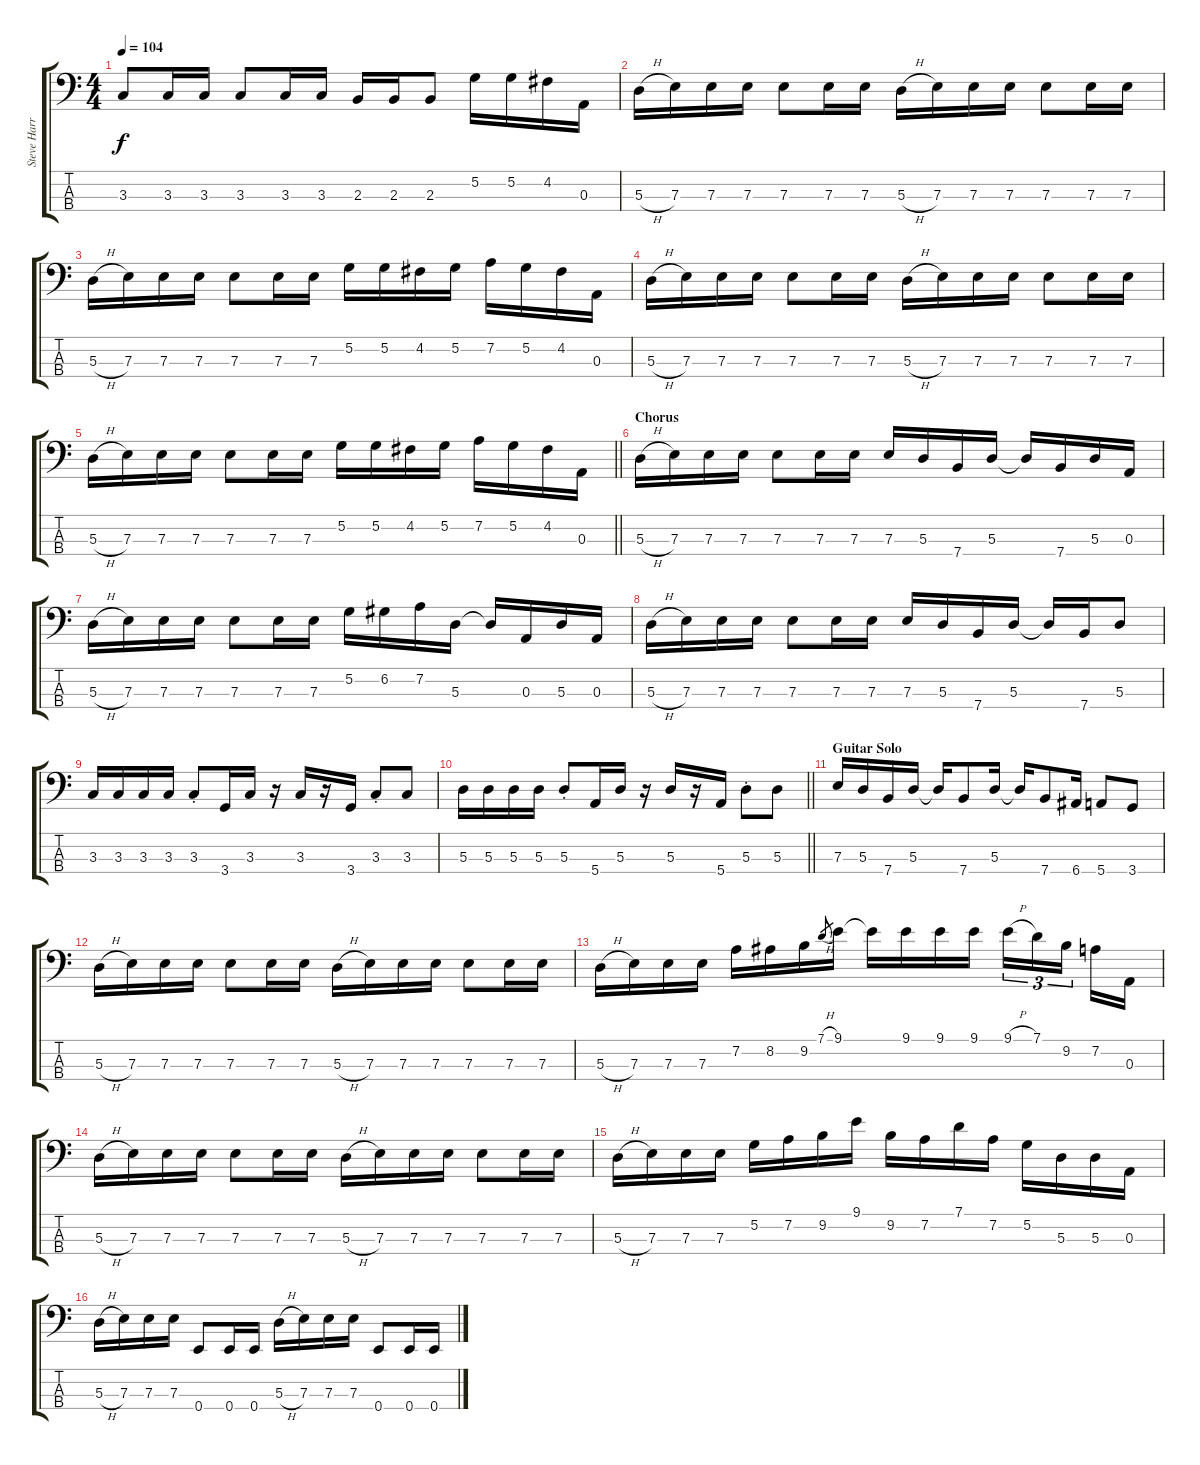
\track ("Steve Harris (Treble)" "Steve Harr") {instrument slapbass1}
\staff {score tabs}
\tuning (G2 D2 A1 E1) {hide}
\ts (4 4)
\tempo 104
\clef f4
\ks c
3.3.8{dy f} 3.3.16 3.3.16 3.3.8 3.3.16 3.3.16 2.3.16 2.3.16 2.3.8 5.2.16 5.2.16 4.2.16 0.3.16 |
5.3{h}.16 7.3.16 7.3.16 7.3.16 7.3.8 7.3.16 7.3.16 5.3{h}.16 7.3.16 7.3.16 7.3.16 7.3.8 7.3.16 7.3.16 |
5.3{h}.16 7.3.16 7.3.16 7.3.16 7.3.8 7.3.16 7.3.16 5.2.16 5.2.16 4.2.16 5.2.16 7.2.16 5.2.16 4.2.16 0.3.16 |
5.3{h}.16 7.3.16 7.3.16 7.3.16 7.3.8 7.3.16 7.3.16 5.3{h}.16 7.3.16 7.3.16 7.3.16 7.3.8 7.3.16 7.3.16 |
\barLineRight lightlight
5.3{h}.16 7.3.16 7.3.16 7.3.16 7.3.8 7.3.16 7.3.16 5.2.16 5.2.16 4.2.16 5.2.16 7.2.16 5.2.16 4.2.16 0.3.16 |
\section ("" "Chorus")
5.3{h}.16 7.3.16 7.3.16 7.3.16 7.3.8 7.3.16 7.3.16 7.3.16 5.3.16 7.4.16 5.3.16 5.3{t}.16 7.4.16 5.3.16 0.3.16 |
5.3{h}.16 7.3.16 7.3.16 7.3.16 7.3.8 7.3.16 7.3.16 5.2.16 6.2.16 7.2.16 5.3.16 5.3{t}.16 0.3.16 5.3.16 0.3.16 |
5.3{h}.16 7.3.16 7.3.16 7.3.16 7.3.8 7.3.16 7.3.16 7.3.16 5.3.16 7.4.16 5.3.16 5.3{t}.16 7.4.16 5.3.8 |
3.3.16 3.3.16 3.3.16 3.3.16 3.3{st}.8 3.4.16 3.3.16 r.16 3.3.16 r.16 3.4.16 3.3{st}.8 3.3.8 |
\barLineRight lightlight
5.3.16 5.3.16 5.3.16 5.3.16 5.3{st}.8 5.4.16 5.3.16 r.16 5.3.16 r.16 5.4.16 5.3{st}.8 5.3.8 |
\section ("" "Guitar Solo")
7.3.16 5.3.16 7.4.16 5.3.16 5.3{t}.16 7.4.8 5.3.16 5.3{t}.16 7.4.8 6.4.16 5.4.8 3.4.8 |
5.3{h}.16 7.3.16 7.3.16 7.3.16 7.3.8 7.3.16 7.3.16 5.3{h}.16 7.3.16 7.3.16 7.3.16 7.3.8 7.3.16 7.3.16 |
5.3{h}.16 7.3.16 7.3.16 7.3.16 7.2.16 8.2.16 9.2.16 7.1{h}.8{gr} 9.1.16 9.1{t}.16 9.1.16 9.1.16 9.1.16 9.1{h}.16{tu (3 2)} 7.1.16{tu (3 2)} 9.2.16{tu (3 2) beam splitsecondary} 7.2.16 0.3.16 |
5.3{h}.16 7.3.16 7.3.16 7.3.16 7.3.8 7.3.16 7.3.16 5.3{h}.16 7.3.16 7.3.16 7.3.16 7.3.8 7.3.16 7.3.16 |
5.3{h}.16 7.3.16 7.3.16 7.3.16 5.2.16 7.2.16 9.2.16 9.1.16 9.2.16 7.2.16 7.1.16 7.2.16 5.2.16 5.3.16 5.3.16 0.3.16 |
5.3{h}.16 7.3.16 7.3.16 7.3.16 0.4.8 0.4.16 0.4.16 5.3{h}.16 7.3.16 7.3.16 7.3.16 0.4.8 0.4.16 0.4.16
